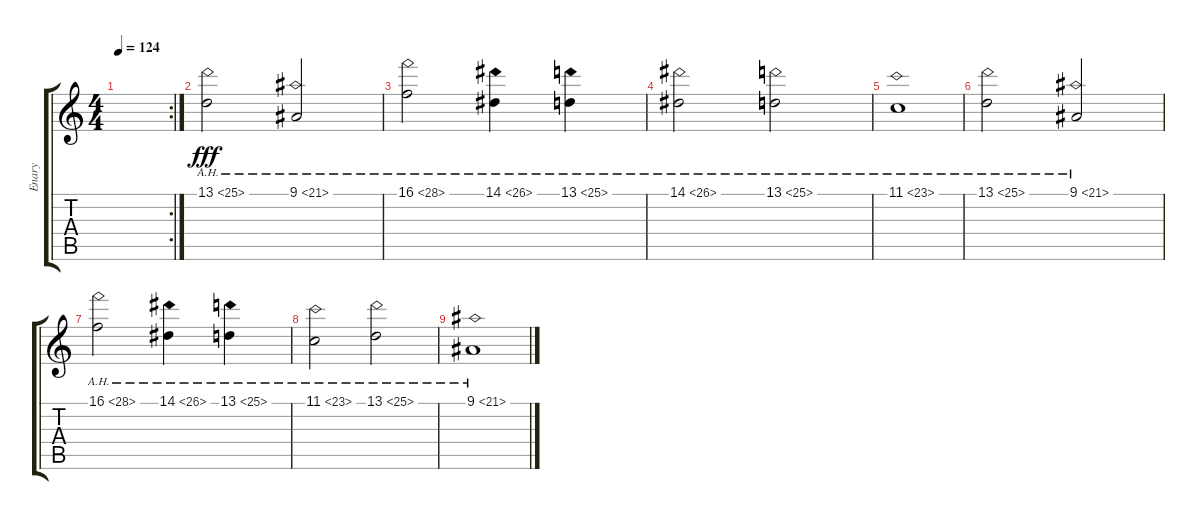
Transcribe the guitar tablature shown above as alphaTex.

\track ("Enary" "Enary") {instrument glockenspiel}
\staff {score tabs}
\tuning (Db4 Ab3 E3 B2 Gb2 B1) {hide}
\rc 2
\ts (4 4)
\tempo 124
\clef g2
\ks c
|
13.1{ah 12}.2{dy fff} 9.1{ah 12}.2 |
16.1{ah 12}.2 14.1{ah 12}.4 13.1{ah 12}.4 |
14.1{ah 12}.2 13.1{ah 12}.2 |
11.1{ah 12}.1 |
13.1{ah 12}.2 9.1{ah 12}.2 |
16.1{ah 12}.2 14.1{ah 12}.4 13.1{ah 12}.4 |
11.1{ah 12}.2 13.1{ah 12}.2 |
9.1{ah 12}.1
